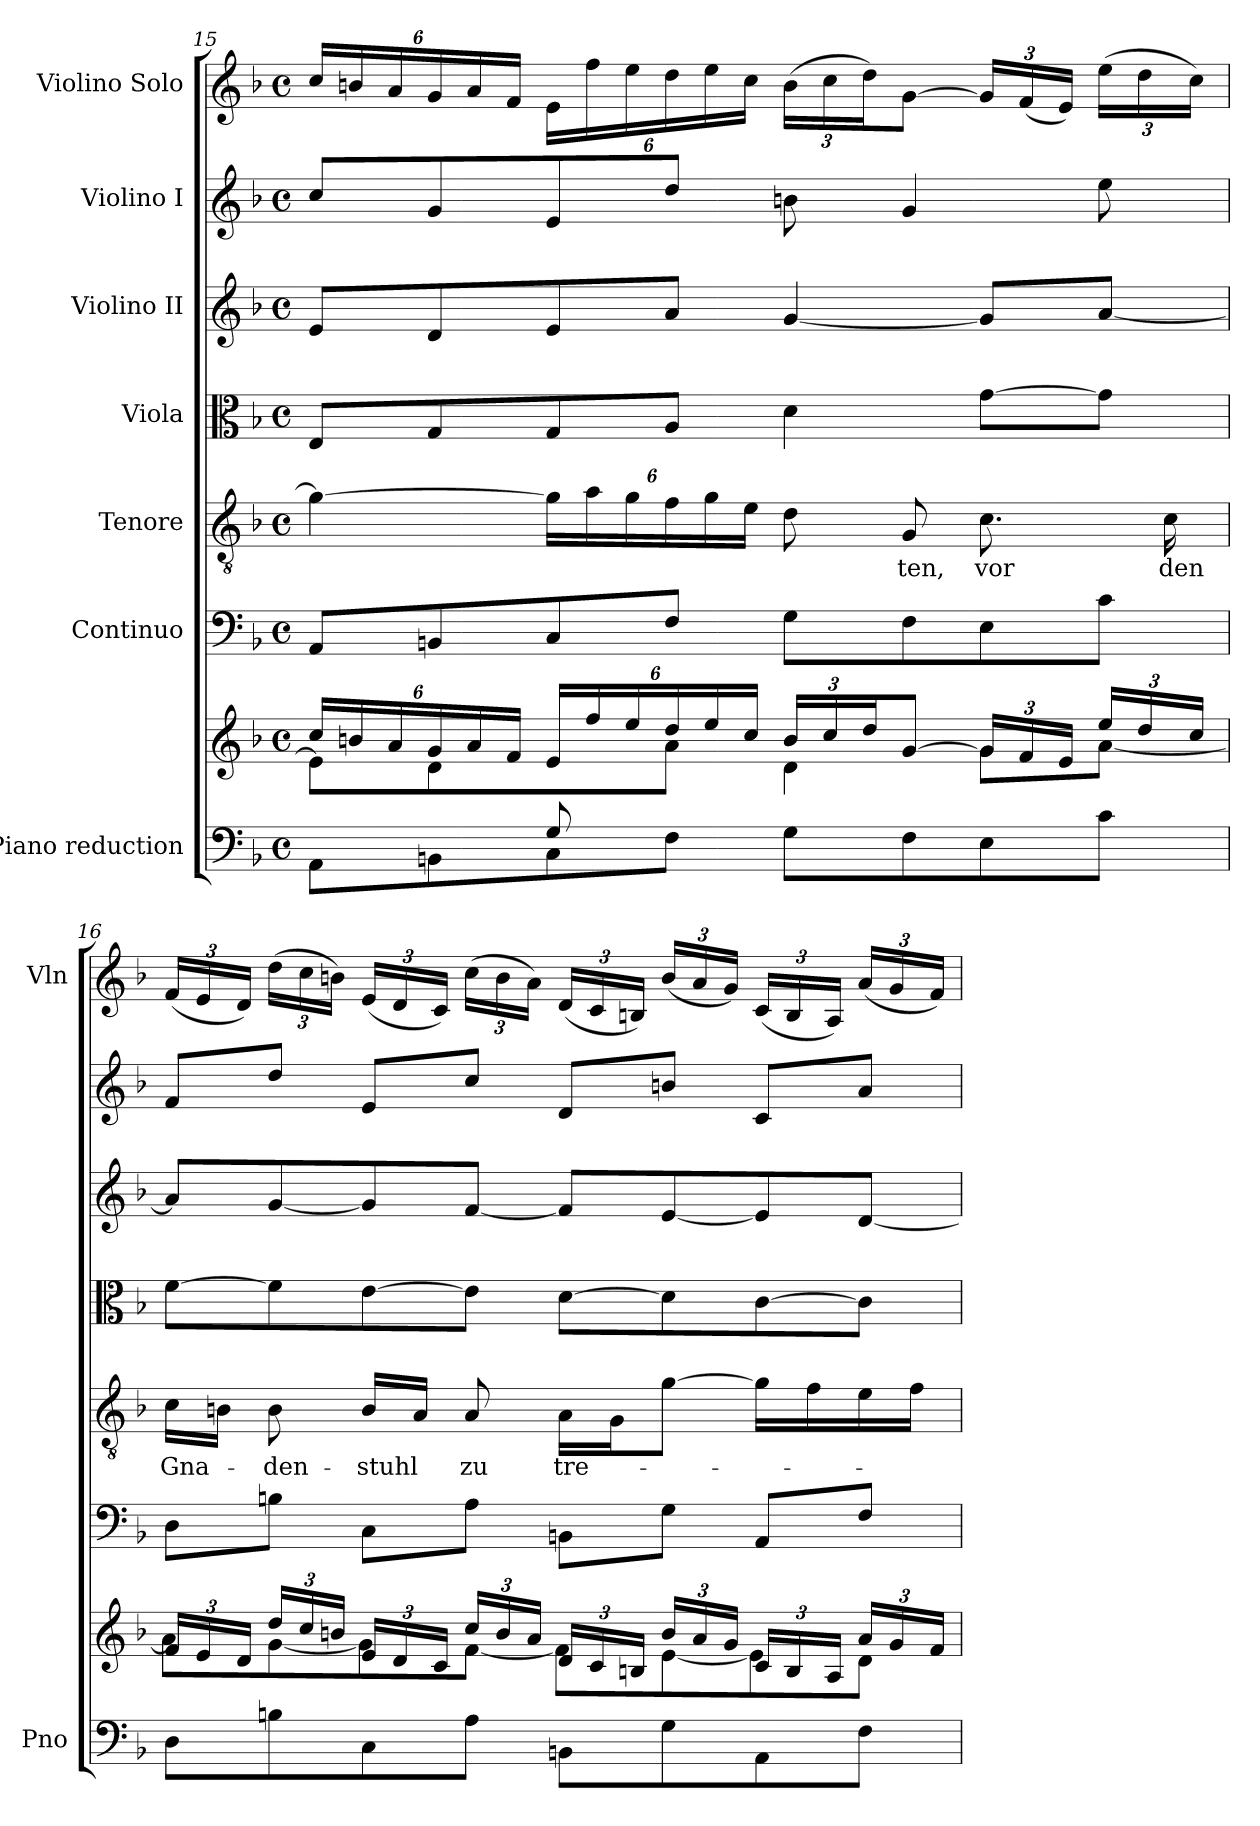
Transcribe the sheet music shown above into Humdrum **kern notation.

**kern	**kern	**kern	**kern	**text	**kern	**kern	**kern	**kern
*part7	*part7	*part6	*part5	*part5	*part4	*part3	*part2	*part1
*staff8	*staff7	*staff6	*staff5	*staff5	*staff4	*staff3	*staff2	*staff1
*I"Piano reduction	*	*I"Continuo	*I"Tenore	*	*I"Viola	*I"Violino II	*I"Violino I	*I"Violino Solo
*I'Pno	*	*	*	*	*	*	*	*I'Vln
*clefF4	*clefG2	*clefF4	*clefGv2	*	*clefC3	*clefG2	*clefG2	*clefG2
*k[b-]	*k[b-]	*k[b-]	*k[b-]	*	*k[b-]	*k[b-]	*k[b-]	*k[b-]
*M4/4	*M4/4	*M4/4	*M4/4	*	*M4/4	*M4/4	*M4/4	*M4/4
*met(c)	*met(c)	*met(c)	*met(c)	*	*met(c)	*met(c)	*met(c)	*met(c)
=15	=15	=15	=15	=15	=15	=15	=15	=15
*^	*	*	*	*	*	*	*	*
*	*	*Xbrackettup	*	*	*	*	*	*	*Xbrackettup
*	*	*^	*	*	*	*	*	*	*
4ryy	8AA\L	24cc/LL	8e\L]	8AA/L	4g\_	.	8E/L	8e/L	8cc/L	24cc/LL
.	.	24bn/	.	.	.	.	.	.	.	24bn/
.	.	24a/	.	.	.	.	.	.	.	24a/
.	8BBn\	24g/	8d\	8BBn/	.	.	8G/	8d/	8g/	24g/
.	.	24a/	.	.	.	.	.	.	.	24a/
.	.	24f/JJ	.	.	.	.	.	.	.	24f/JJ
*	*	*	*	*	*Xbrackettup	*	*	*	*	*
8G/	8C\	24e/LL	8ryy	8C/	24g\LL]	.	8G/	8e/	8e/	24e\LL
.	.	24ff/	.	.	24a\	.	.	.	.	24ff\
.	.	24ee/	.	.	24g\	.	.	.	.	24ee\
2ryy	8F\J	24dd/	8a\J	8F/J	24f\	.	8A/J	8a/J	8dd/J	24dd\
.	.	24ee/	.	.	24g\	.	.	.	.	24ee\
.	.	24cc/JJ	.	.	24e\JJ	.	.	.	.	24cc\JJ
.	8G\L	24b/LL	4d\	8G\L	8d\	.	4d\	[4g/	8bn\	(>24b\LL
.	.	24cc/	.	.	.	.	.	.	.	24cc\
.	.	24dd/J	.	.	.	.	.	.	.	24dd\J)
!	!	!	!	!	!	!LO:LY:b	!	!	!	!
.	8F\	[8g/J	.	8F\	8G/	ten,	.	.	4g/	[8g\J
!	!	!	!	!	!	!LO:LY:b	!	!	!	!
.	8E\	24g/LL]	8g\L	8E\	8.c\	vor	[8g\L	8g/L]	.	24g/LL]
.	.	24f/	.	.	.	.	.	.	.	(<24f/
.	.	24e/JJ	.	.	.	.	.	.	.	24e/JJ)
8ryy	8c\J	24ee/LL	[8a\J	8c\J	.	.	8g\J]	[8a/J	8ee\	(>24ee\LL
.	.	24dd/	.	.	.	.	.	.	.	24dd\
!	!	!	!	!	!	!LO:LY:b	!	!	!	!
.	.	.	.	.	16c\	den	.	.	.	.
.	.	24cc/JJ	.	.	.	.	.	.	.	24cc\JJ)
*v	*v	*	*	*	*	*	*	*	*	*
!!LO:LB:g=z
=16	=16	=16	=16	=16	=16	=16	=16	=16	=16
!	!	!	!	!	!LO:LY:b	!	!	!	!
8D\L	24f/LL	8a\L]	8D\L	16c\LL	Gna-	[8f\L	8a/L]	8f/L	(<24f/LL
.	24e/	.	.	.	.	.	.	.	24e/
.	.	.	.	16Bn\JJ	.	.	.	.	.
.	24d/JJ	.	.	.	.	.	.	.	24d/JJ)
!	!	!	!	!	!LO:LY:b	!	!	!	!
8Bn\	24dd/LL	[8g\	8Bn\J	8B\	-den-	8f\]	[8g/	8dd/J	(>24dd\LL
.	24cc/	.	.	.	.	.	.	.	24cc\
.	24bn/JJ	.	.	.	.	.	.	.	24bn\JJ)
!	!	!	!	!	!LO:LY:b	!	!	!	!
8C\	24e/LL	8g\]	8C\L	16B/LL	-stuhl	[8e\	8g/]	8e/L	(<24e/LL
.	24d/	.	.	.	.	.	.	.	24d/
.	.	.	.	16A/JJ	.	.	.	.	.
.	24c/JJ	.	.	.	.	.	.	.	24c/JJ)
!	!	!	!	!	!LO:LY:b	!	!	!	!
8A\J	24cc/LL	[8f\J	8A\J	8A/	zu	8e\J]	[8f/J	8cc/J	(>24cc\LL
.	24b/	.	.	.	.	.	.	.	24b\
.	24a/JJ	.	.	.	.	.	.	.	24a\JJ)
!	!	!	!	!	!LO:LY:b	!	!	!	!
8BBn\L	24d/LL	8f\L]	8BBn\L	16A\LL	tre-	[8d\L	8f/L]	8d/L	(<24d/LL
.	24c/	.	.	.	.	.	.	.	24c/
.	.	.	.	16G\J	.	.	.	.	.
.	24Bn/JJ	.	.	.	.	.	.	.	24Bn/JJ)
8G\	24b/LL	[8e\	8G\J	[8g\J	.	8d\]	[8e/	8bn/J	(<24b/LL
.	24a/	.	.	.	.	.	.	.	24a/
.	24g/JJ	.	.	.	.	.	.	.	24g/JJ)
8AA\	24c/LL	8e\]	8AA/L	16g\LL]	.	[8c\	8e/]	8c/L	(<24c/LL
.	24B/	.	.	.	.	.	.	.	24B/
.	.	.	.	16f\	.	.	.	.	.
.	24A/JJ	.	.	.	.	.	.	.	24A/JJ)
8F\J	24a/LL	8d\J	8F/J	16e\	.	8c\J]	[8d/J	8a/J	(<24a/LL
.	24g/	.	.	.	.	.	.	.	24g/
.	.	.	.	16f\JJ	.	.	.	.	.
.	24f/JJ	.	.	.	.	.	.	.	24f/JJ)
*	*v	*v	*	*	*	*	*	*	*
=	=	=	=	=	=	=	=	=
*-	*-	*-	*-	*-	*-	*-	*-	*-
